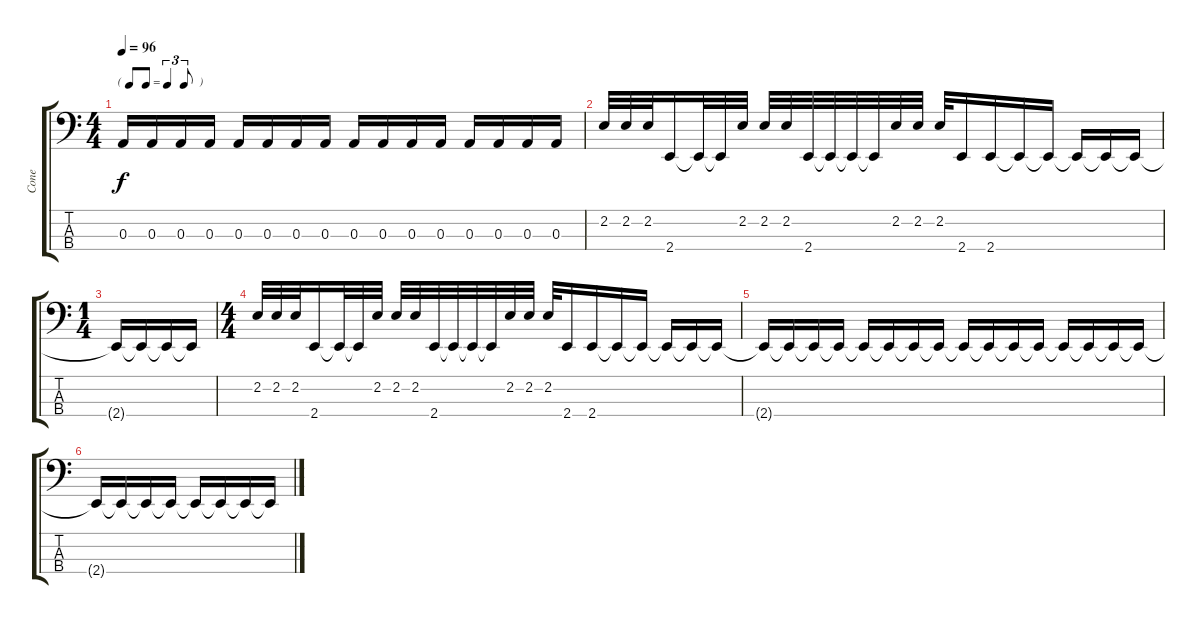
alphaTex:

\track ("Cone" "Cone") {instrument electricbasspick}
\staff {score tabs}
\tuning (G2 D2 A1 D1) {hide}
\ts (4 4)
\tf triplet8th
\tempo 96
\clef f4
\ks c
0.3.16{dy f} 0.3.16 0.3.16 0.3.16 0.3.16 0.3.16 0.3.16 0.3.16 0.3.16 0.3.16 0.3.16 0.3.16 0.3.16 0.3.16 0.3.16 0.3.16 |
2.2.32 2.2.32 2.2.32 2.4.16 2.4{t}.32 2.4{t}.32 2.2.32 2.2.32 2.2.32 2.4.32 2.4{t}.32 2.4{t}.32 2.4{t}.32 2.2.32 2.2.32 2.2.32 2.4.16 2.4.16 2.4{t}.16 2.4{t}.16 2.4{t}.16 2.4{t}.16 2.4{t}.16 |
\ts (1 4)
2.4{t}.16 2.4{t}.16 2.4{t}.16 2.4{t}.16 |
\ts (4 4)
2.2.32 2.2.32 2.2.32 2.4.16 2.4{t}.32 2.4{t}.32 2.2.32 2.2.32 2.2.32 2.4.32 2.4{t}.32 2.4{t}.32 2.4{t}.32 2.2.32 2.2.32 2.2.32 2.4.16 2.4.16{volume 0} 2.4{t}.16 2.4{t}.16 2.4{t}.16 2.4{t}.16 2.4{t}.16 |
2.4{t}.16 2.4{t}.16 2.4{t}.16 2.4{t}.16 2.4{t}.16 2.4{t}.16 2.4{t}.16 2.4{t}.16 2.4{t}.16 2.4{t}.16 2.4{t}.16 2.4{t}.16 2.4{t}.16 2.4{t}.16 2.4{t}.16 2.4{t}.16 |
2.4{t}.16 2.4{t}.16 2.4{t}.16 2.4{t}.16 2.4{t}.16 2.4{t}.16 2.4{t}.16 2.4{t}.16
